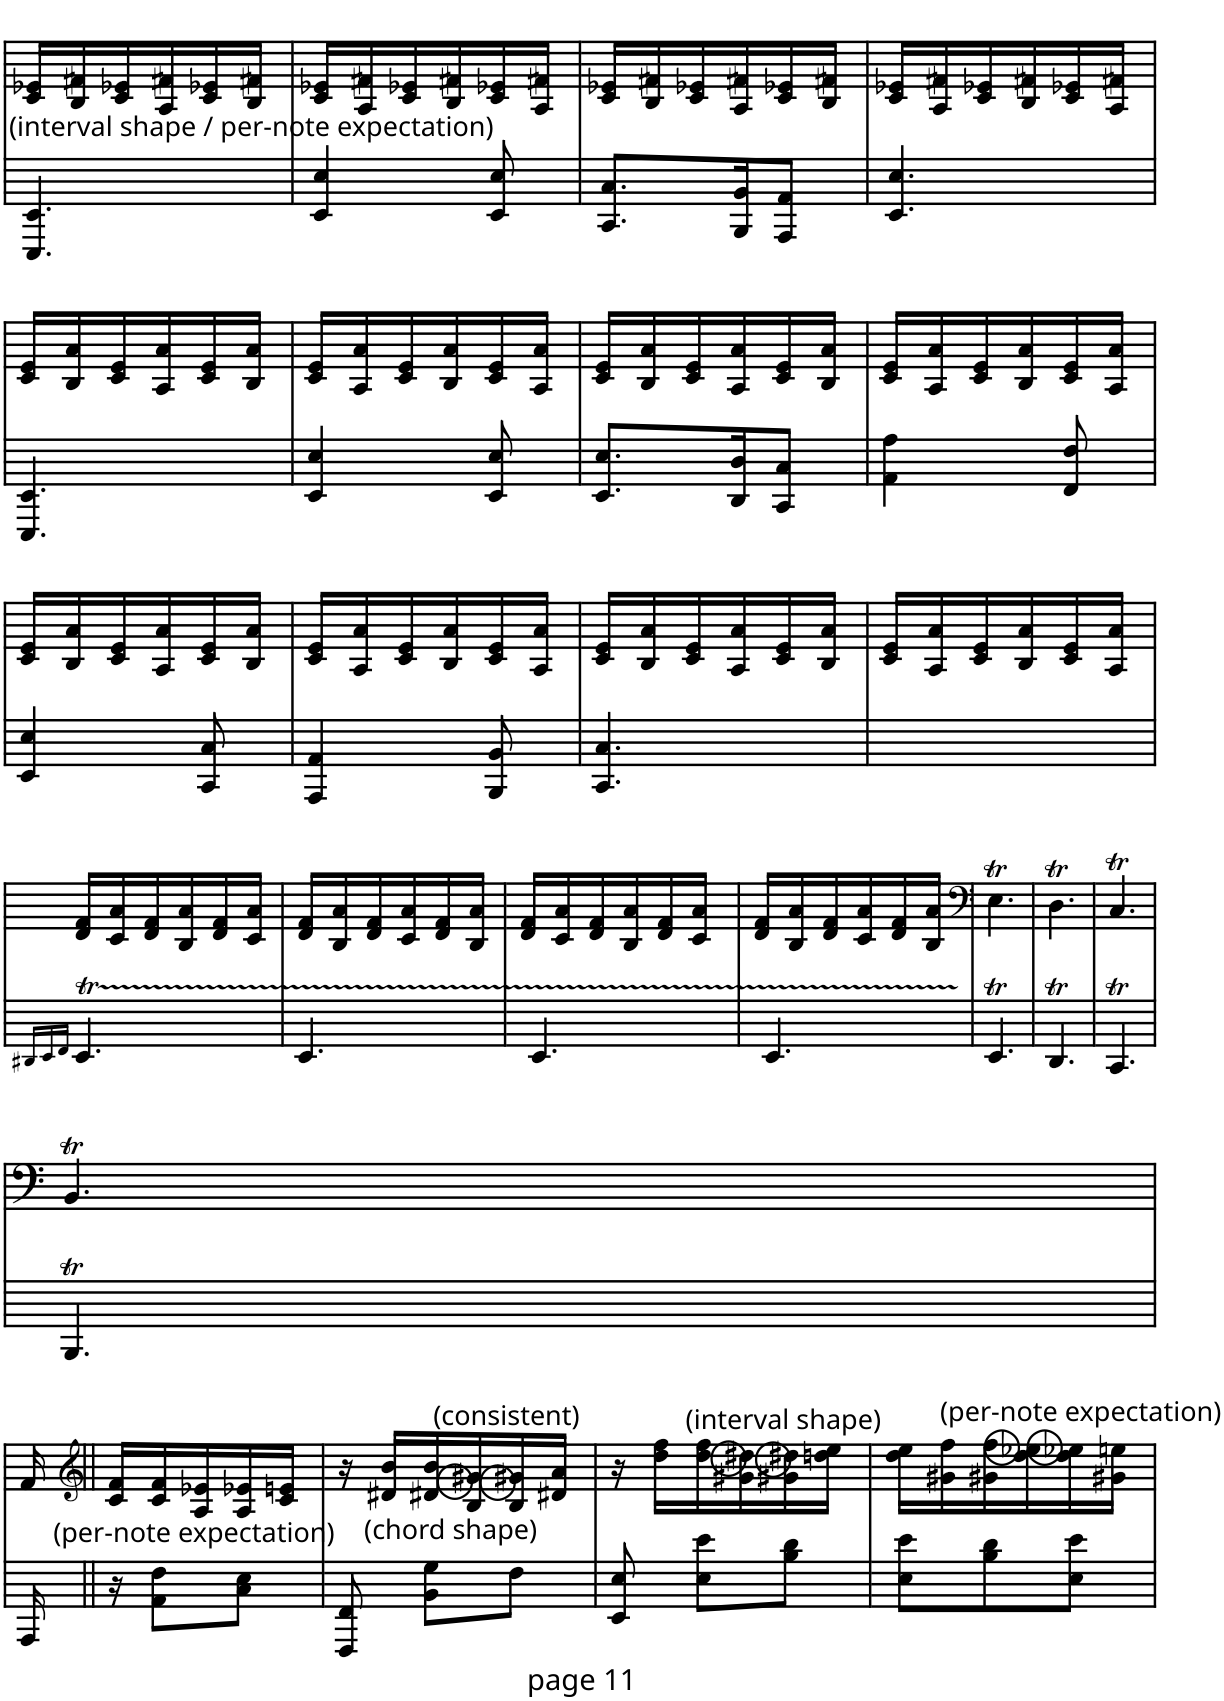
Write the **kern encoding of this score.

**kern	**kern
*part1	*part1
*staff2	*staff1
*I"Piano	*
*I'Pno.	*
!!LO:PB:g=z
*clefF4	*clefG2
*k[]	*k[]
*M3/8	*M3/8
=263	=263
!	!LO:TX:b:t=(interval shape / per-note expectation)
4.EEE/ 4.EE/	16c/ 16e-X/LL
.	16B/ 16f#X/
.	16c/ 16e-X/
.	16A/ 16f#X/
.	16c/ 16e-X/
.	16B/ 16f#X/JJ
=264	=264
4EE/ 4E/	16c/ 16e-X/LL
.	16A/ 16f#X/
.	16c/ 16e-X/
.	16B/ 16f#X/
8EE/ 8E/	16c/ 16e-X/
.	16A/ 16f#X/JJ
=265	=265
8.CC/ 8.C/L	16c/ 16e-X/LL
.	16B/ 16f#X/
.	16c/ 16e-X/
16BBB/ 16BB/K	16A/ 16f#X/
8AAA/ 8AA/J	16c/ 16e-X/
.	16B/ 16f#X/JJ
=266	=266
4.EE/ 4.E/	16c/ 16e-X/LL
.	16A/ 16f#X/
.	16c/ 16e-X/
.	16B/ 16f#X/
.	16c/ 16e-X/
.	16A/ 16f#X/JJ
!!LO:LB:g=z
=267	=267
4.EEE/ 4.EE/	16c/ 16e/LL
.	16B/ 16a/
.	16c/ 16e/
.	16A/ 16a/
.	16c/ 16e/
.	16B/ 16a/JJ
=268	=268
4EE/ 4E/	16c/ 16e/LL
.	16A/ 16a/
.	16c/ 16e/
.	16B/ 16a/
8EE/ 8E/	16c/ 16e/
.	16A/ 16a/JJ
=269	=269
8.EE/ 8.E/L	16c/ 16e/LL
.	16B/ 16a/
.	16c/ 16e/
16DD/ 16D/K	16A/ 16a/
8CC/ 8C/J	16c/ 16e/
.	16B/ 16a/JJ
=270	=270
4AA\ 4A\	16c/ 16e/LL
.	16A/ 16a/
.	16c/ 16e/
.	16B/ 16a/
8FF/ 8F/	16c/ 16e/
.	16A/ 16a/JJ
!!LO:LB:g=z
=271	=271
4EE/ 4E/	16c/ 16e/LL
.	16B/ 16a/
.	16c/ 16e/
.	16A/ 16a/
8CC/ 8C/	16c/ 16e/
.	16B/ 16a/JJ
=272	=272
4AAA/ 4AA/	16c/ 16e/LL
.	16A/ 16a/
.	16c/ 16e/
.	16B/ 16a/
8BBB/ 8BB/	16c/ 16e/
.	16A/ 16a/JJ
=273	=273
4.CC/ 4.C/	16c/ 16e/LL
.	16B/ 16a/
.	16c/ 16e/
.	16A/ 16a/
.	16c/ 16e/
.	16B/ 16a/JJ
=274	=274
4.ryy	16c/ 16e/LL
.	16A/ 16a/
.	16c/ 16e/
.	16B/ 16a/
.	16c/ 16e/
.	16A/ 16a/JJ
!!LO:LB:g=z
=275	=275
16qDD#X/LL	.
16qEE/	.
16qFF/JJ	.
4.EEt/	16d/ 16f/LL
.	16c/ 16a/
.	16d/ 16f/
.	16B/ 16a/
.	16d/ 16f/
.	16c/ 16a/JJ
=276	=276
4.EE/	16d/ 16f/LL
.	16B/ 16a/
.	16d/ 16f/
.	16c/ 16a/
.	16d/ 16f/
.	16B/ 16a/JJ
=277	=277
4.EE/	16d/ 16f/LL
.	16c/ 16a/
.	16d/ 16f/
.	16B/ 16a/
.	16d/ 16f/
.	16c/ 16a/JJ
=278	=278
4.EE/	16d/ 16f/LL
.	16B/ 16a/
.	16d/ 16f/
.	16c/ 16a/
.	16d/ 16f/
.	16B/ 16a/JJ
=279	=279
*	*clefF4
4.EEt/	4.Et\
=280	=280
4.DDT/	4.DT\
=281	=281
4.CCT/	4.CT/
!!LO:LB:g=z
=282	=282
4.BBBt/	4.BBt/
!!LO:LB:g=z
=283	=283
16AAA/	16AA/
*	*clefG2
16r	16c/ 16f/LL
8AA\ 8F\L	16c/ 16f/
!	!LO:TX:b:t=(per-note expectation)
.	16A/ 16e-X/
8C\ 8E\J	16A/ 16e-X/
.	16c/ 16en/JJ
=284	=284
8FFF/ 8FF/	16r
!	!LO:TX:b:t=(chord shape)
.	16d#X/ 16b/LL
8BB\ 8G\L	16d#X/ 16b/
!	!LO:TX:a:t=(consistent)
!	!LO:TX:b:Bi:t=◯
.	16B/ 16g#X/
!	!LO:TX:b:Bi:t=◯
8F\J	16B/ 16g#X/
.	16d#X/ 16a/JJ
=285	=285
8EE/ 8E/	16r
.	16dd\ 16ff\LL
8E\ 8e\L	16dd\ 16ff\
!	!LO:TX:a:t=(interval shape)
!	!LO:TX:b:Bi:t=◯
.	16g#X\ 16dd#X\
!	!LO:TX:b:Bi:t=◯
8B\ 8d\J	16g#X\ 16dd#X\
.	16ddn\ 16ee\JJ
=286	=286
8E\ 8e\L	16dd\ 16ee\LL
.	16g#X\ 16ff\
8B\ 8d\	16g#X\ 16ff\
!	!LO:TX:a:t=(per-note expectation)
!	!LO:TX:b:Bi:t=◯
.	16dd\ 16ee-X\
!	!LO:TX:b:Bi:t=◯
8E\ 8e\J	16dd\ 16ee-X\
.	16g#X\ 16een\JJ
=	=
*-	*-
